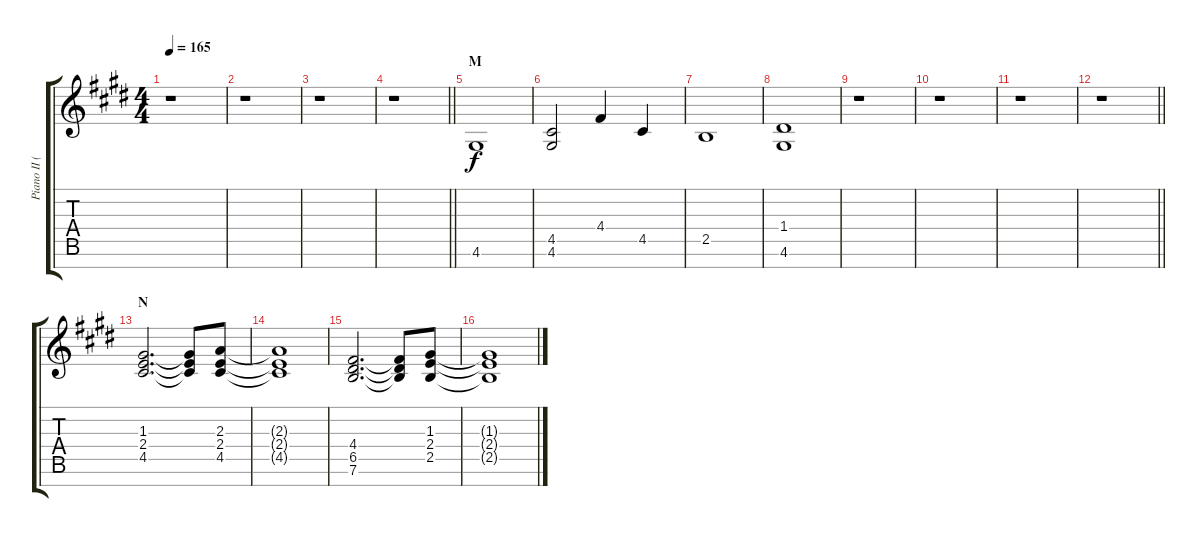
\track ("Piano II (Right Hand)" "Piano II (") {instrument acousticgrandpiano}
\staff {score tabs}
\tuning (E5 B4 G4 D4 A3 E3 B2) {hide}
\ts (4 4)
\tempo 165
\clef g2
\ks e
r.1{dy f} |
r.1 |
r.1 |
\barLineRight lightlight
r.1 |
\section ("" "M")
4.6.1 |
(4.5 4.6).2 4.4.4 4.5.4 |
2.5.1 |
(1.4 4.6).1 |
r.1 |
r.1 |
r.1 |
\barLineRight lightlight
r.1 |
\section ("" "N")
(1.3 2.4 4.5).2{d} (1.3{t} 2.4{t} 4.5{t}).8 (2.3 2.4 4.5).8 |
(2.3{t} 2.4{t} 4.5{t}).1 |
(4.4 6.5 7.6).2{d} (4.4{t} 6.5{t} 7.6{t}).8 (1.3 2.4 2.5).8 |
(1.3{t} 2.4{t} 2.5{t}).1
